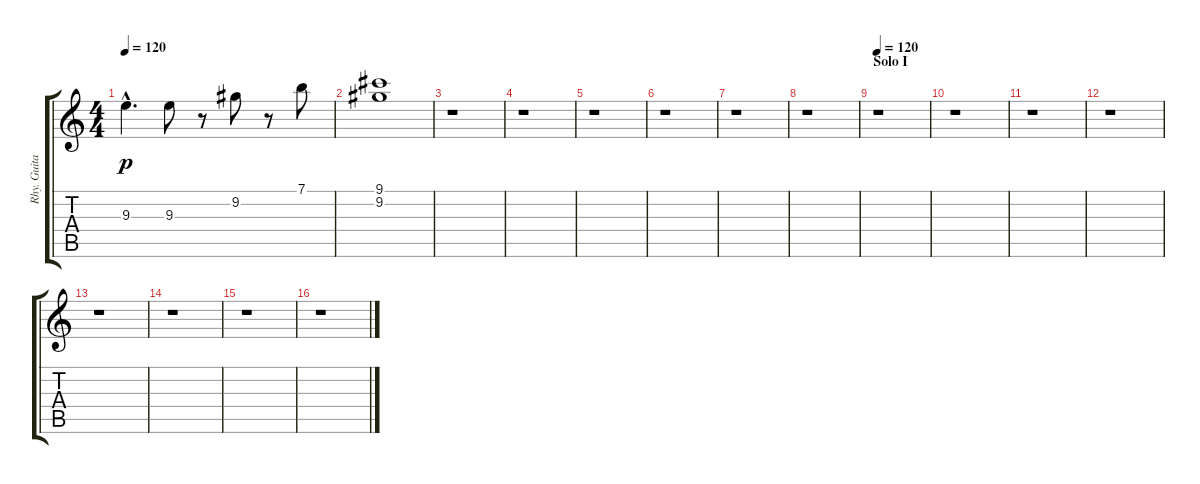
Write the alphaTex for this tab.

\track ("Rhy. Guitar" "Rhy. Guita") {instrument overdrivenguitar}
\staff {score tabs}
\tuning (E4 B3 G3 D3 A2 E2) {hide}
\ts (4 4)
\tempo 120
\clef g2
\ks c
9.3{hac}.4{d dy p} 9.3.8 r.8 9.2.8 r.8 7.1.8 |
(9.1 9.2).1 |
r.1 |
r.1 |
r.1 |
r.1 |
r.1 |
r.1 |
\section ("" "Solo I")
\tempo 120
r.1 |
r.1 |
r.1 |
r.1 |
r.1 |
r.1 |
r.1 |
r.1
